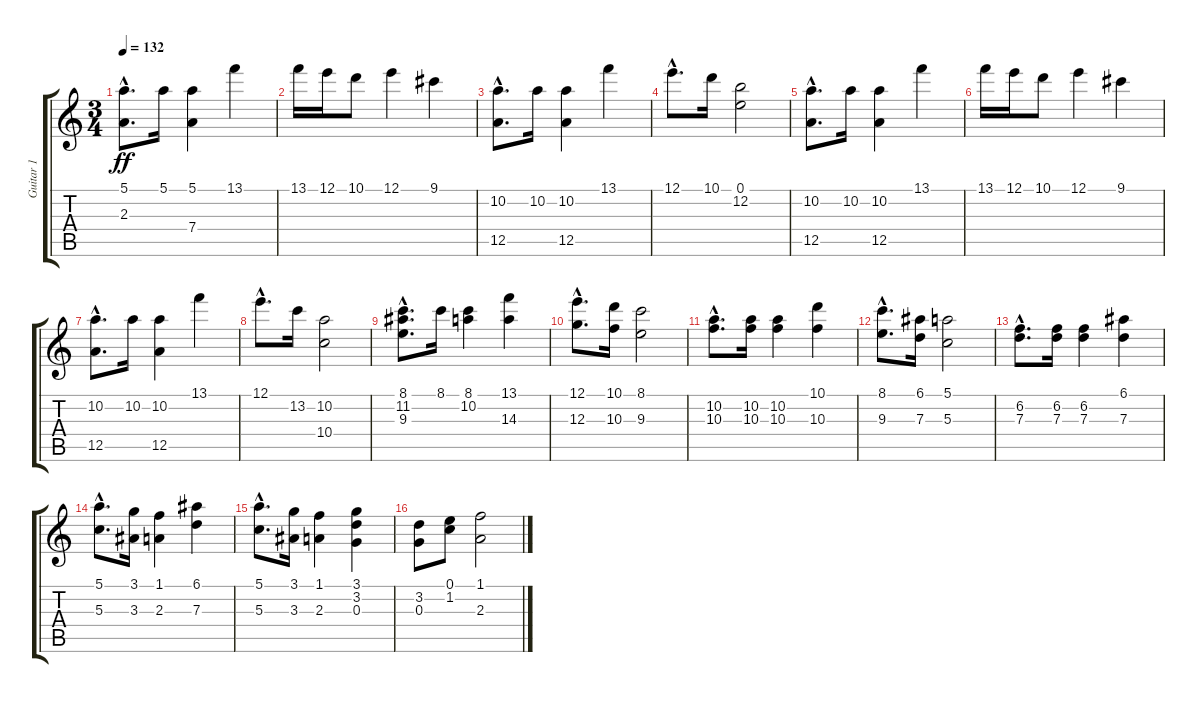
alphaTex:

\track ("Guitar 1" "Guitar 1") {instrument acousticguitarnylon}
\staff {score tabs}
\tuning (E4 B3 G3 D3 A2 E2) {hide}
\ts (3 4)
\tempo 132
\clef g2
\ks c
(5.1{hac} 2.3{hac}).8{d dy ff} 5.1.16 (5.1 7.4).4 13.1.4 |
13.1.16 12.1.16 10.1.8 12.1.4 9.1.4 |
(10.2{hac} 12.5{hac}).8{d} 10.2.16 (10.2 12.5).4 13.1.4 |
12.1{hac}.8{d} 10.1.16 (0.1 12.2).2 |
(10.2{hac} 12.5{hac}).8{d} 10.2.16 (10.2 12.5).4 13.1.4 |
13.1.16 12.1.16 10.1.8 12.1.4 9.1.4 |
(10.2{hac} 12.5{hac}).8{d} 10.2.16 (10.2 12.5).4 13.1.4 |
12.1{hac}.8{d} 13.2.16 (10.2 10.4).2 |
(8.1{hac} 11.2{hac} 9.3{hac}).8{d} 8.1.16 (8.1 10.2).4 (13.1 14.3).4 |
(12.1{hac} 12.3{hac}).8{d} (10.1 10.3).16 (8.1 9.3).2 |
(10.2{hac} 10.3{hac}).8{d} (10.2 10.3).16 (10.2 10.3).4 (10.1 10.3).4 |
(8.1{hac} 9.3{hac}).8{d} (6.1 7.3).16 (5.1 5.3).2 |
(6.2{hac} 7.3{hac}).8{d} (6.2 7.3).16 (6.2 7.3).4 (6.1 7.3).4 |
(5.1{hac} 5.3{hac}).8{d} (3.1 3.3).16 (1.1 2.3).4 (6.1 7.3).4 |
(5.1{hac} 5.3{hac}).8{d} (3.1 3.3).16 (1.1 2.3).4 (3.1 3.2 0.3).4 |
(3.2 0.3).8 (0.1 1.2).8 (1.1 2.3).2
